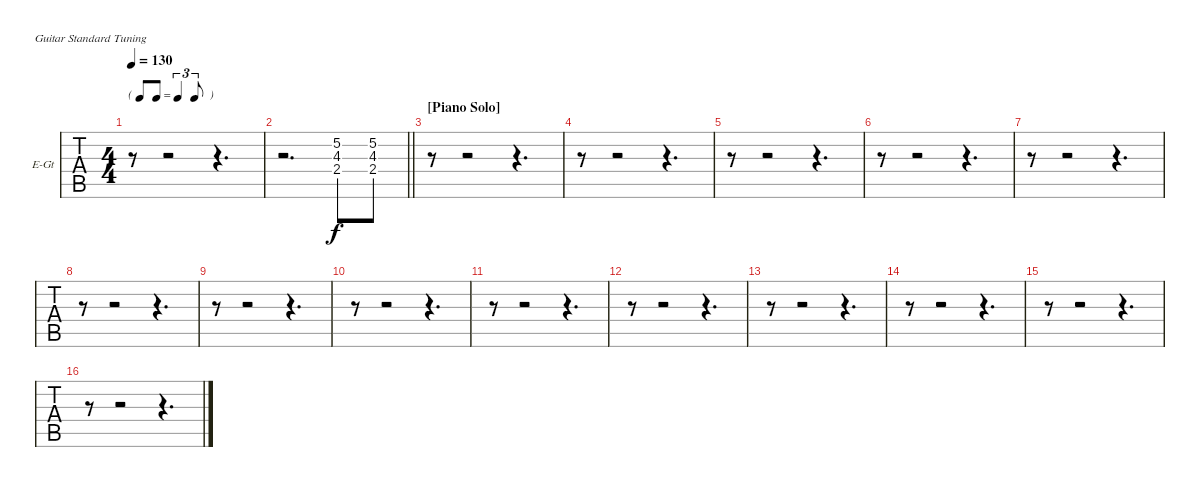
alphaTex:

\bracketExtendMode nobrackets
\firstSystemTrackNameOrientation horizontal
\otherSystemsTrackNameOrientation horizontal
\track ("Stimme 2" "E-Gt") {instrument distortionguitar}
\staff {tabs}
\tuning (E4 B3 G3 D3 A2 E2)
\ts (4 4)
\tf triplet8th
\tempo 130
\clef g2
\ks c
r.8{dy f} r.2 r.4{d} |
\barLineRight lightlight
r.2{d} (5.2 4.3 2.4).8 (5.2 4.3 2.4).8 |
\section ("" "[Piano Solo]")
r.8 r.2 r.4{d} |
r.8 r.2 r.4{d} |
r.8 r.2 r.4{d} |
r.8 r.2 r.4{d} |
r.8 r.2 r.4{d} |
r.8 r.2 r.4{d} |
r.8 r.2 r.4{d} |
r.8 r.2 r.4{d} |
r.8 r.2 r.4{d} |
r.8 r.2 r.4{d} |
r.8 r.2 r.4{d} |
r.8 r.2 r.4{d} |
r.8 r.2 r.4{d} |
r.8 r.2 r.4{d}
